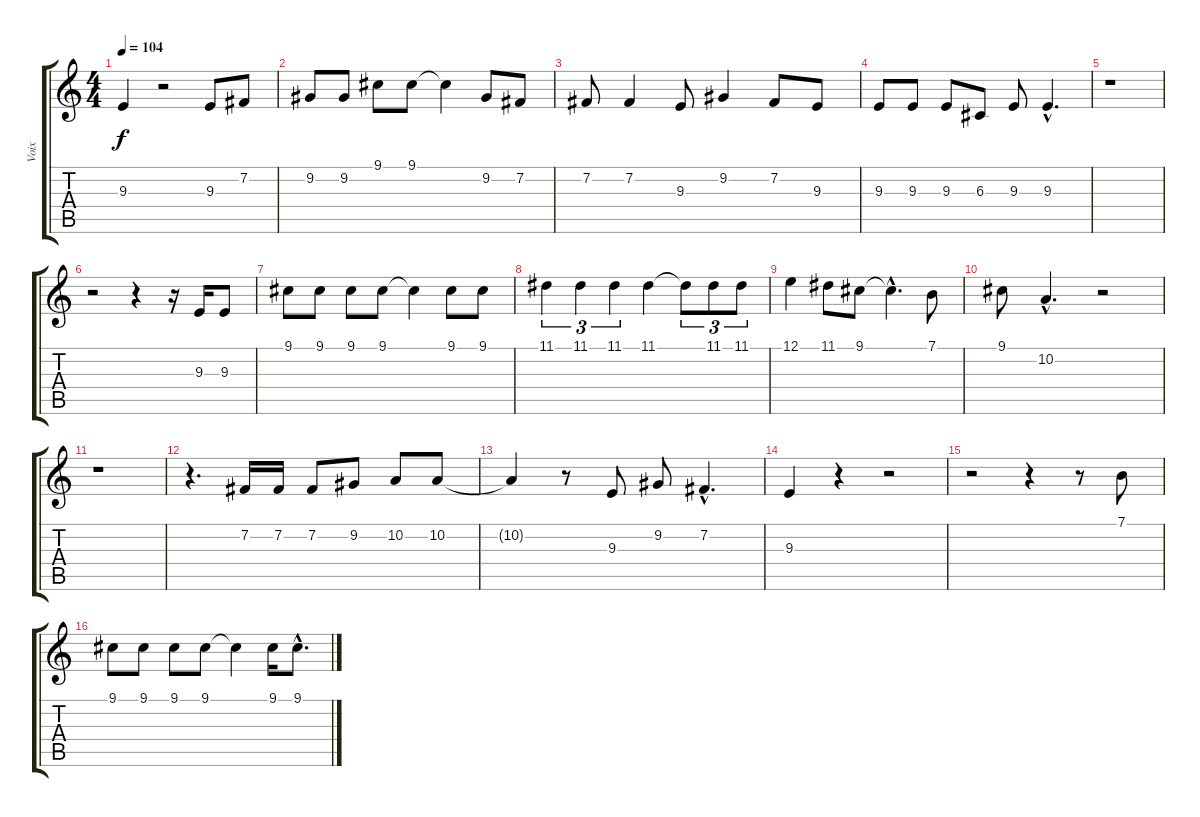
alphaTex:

\track ("Voix" "Voix") {instrument accordion}
\staff {score tabs}
\tuning (E4 B3 G3 D3 A2 E2) {hide}
\ts (4 4)
\tempo 104
\clef g2
\ks c
9.3{t}.4{dy f} r.2 9.3.8 7.2.8 |
9.2.8 9.2.8 9.1.8 9.1.8 9.1{t}.4 9.2.8 7.2.8 |
7.2.8 7.2.4 9.3.8 9.2.4 7.2.8 9.3.8 |
9.3.8 9.3.8 9.3.8 6.3.8 9.3.8 9.3{hac}.4{d} |
r.1 |
r.2 r.4 r.16 9.3.16 9.3.8 |
9.1.8 9.1.8 9.1.8 9.1.8 9.1{t}.4 9.1.8 9.1.8 |
11.1.4{tu (3 2)} 11.1.4{tu (3 2)} 11.1.4{tu (3 2)} 11.1.4 11.1{t}.8{tu (3 2)} 11.1.8{tu (3 2)} 11.1.8{tu (3 2)} |
12.1.4 11.1.8 9.1.8 9.1{hac t}.4{d} 7.1.8 |
9.1.8 10.2{hac}.4{d} r.2 |
r.1 |
r.4{d} 7.2.16 7.2.16 7.2.8 9.2.8 10.2.8 10.2.8 |
10.2{t}.4 r.8 9.3.8 9.2.8 7.2{hac}.4{d} |
9.3.4 r.4 r.2 |
r.2 r.4 r.8 7.1.8 |
9.1.8 9.1.8 9.1.8 9.1.8 9.1{t}.4 9.1.16 9.1{hac}.8{d}
